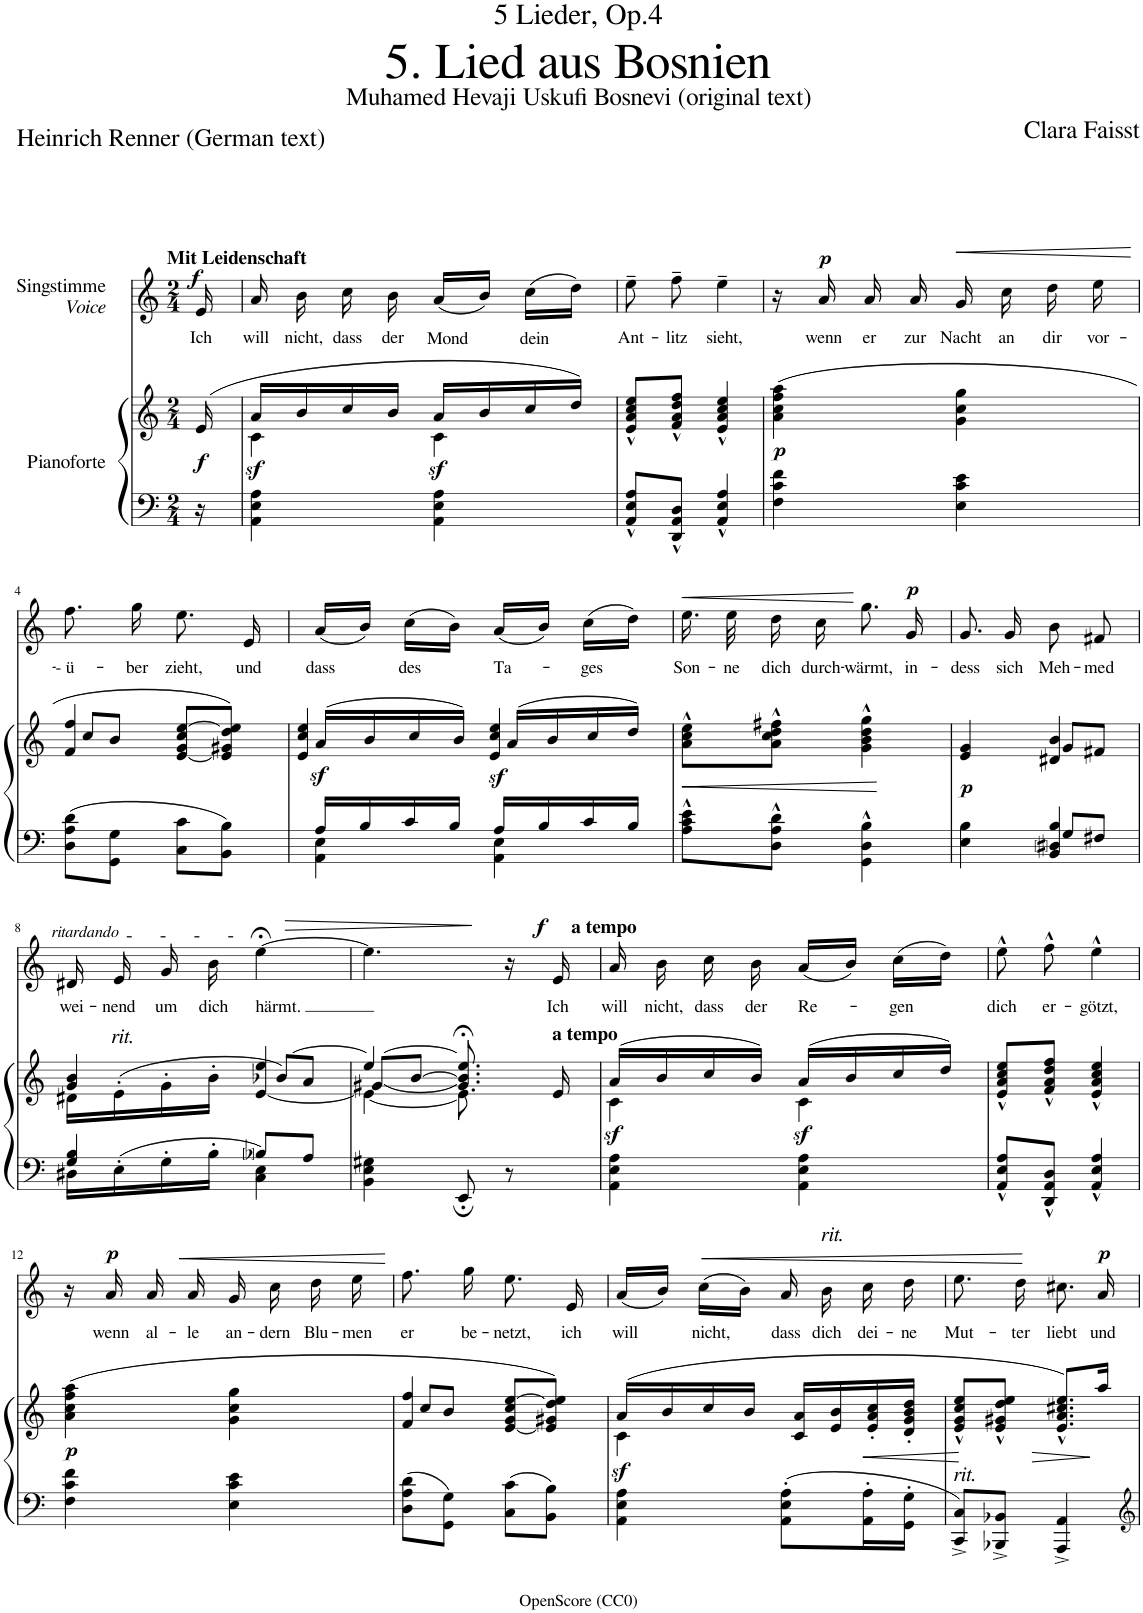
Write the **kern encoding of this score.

**kern	**kern	**dynam	**kern	**text	**dynam
*part2	*part2	*part2	*part1	*part1	*part1
*staff3	*staff2	*staff2/3	*staff1	*staff1	*staff1
*I"Pianoforte	*	*	*I"Singstimme Voice	*	*
*I'Pno	*	*	*	*	*
*clefF4	*clefG2	*	*clefG2	*	*
*k[]	*k[]	*	*k[]	*	*
*M2/4	*M2/4	*	*M2/4	*	*
=	=	=	=	=	=
!	!	!	!LO:TX:a:B:t=Mit Leidenschaft	!	!
!	!	!LO:DY:b	!	!LO:LY:b	!LO:DY:a
16r	(16e/	f	16e/	Ich	f
=1	=1	=1	=1	=1	=1
*	*^	*	*	*	*
!	!	!	!LO:DY:b	!	!LO:LY:b	!
4AA\ 4E\ 4A\	16a/LL	4c\	sf	16a/	will	.
!	!	!	!	!	!LO:LY:b	!
.	16b/	.	.	16b\	nicht,	.
!	!	!	!	!	!LO:LY:b	!
.	16cc/	.	.	16cc\	dass	.
!	!	!	!	!	!LO:LY:b	!
.	16b/JJ	.	.	16b\	der	.
!	!	!	!LO:DY:b	!	!LO:LY:b	!
4AA\ 4E\ 4A\	16a/LL	4c\	sf	(16a/LL	Mond	.
.	16b/	.	.	16b/JJ)	.	.
!	!	!	!	!	!LO:LY:b	!
.	16cc/	.	.	(16cc\LL	dein	.
.	16dd/JJ)	.	.	16dd\JJ)	.	.
*	*v	*v	*	*	*	*
=2	=2	=2	=2	=2	=2
!	!	!	!	!LO:LY:b	!
8AA/^^ 8E/^^ 8A/^^L	8e/^^ 8a/^^ 8cc/^^ 8ee/^^L	.	8ee~\	Ant-	.
!	!	!	!	!LO:LY:b	!
8DD/^^ 8AA/^^ 8D/^^J	8f/^^ 8a/^^ 8dd/^^ 8ff/^^J	.	8ff~\	-litz	.
!	!	!	!	!LO:LY:b	!
4AA/^^ 4E/^^ 4A/^^	4e/^^ 4a/^^ 4cc/^^ 4ee/^^	.	4ee~\	sieht,	.
=3	=3	=3	=3	=3	=3
!	!	!LO:DY:b	!	!	!
4F\ 4c\ 4f\	(4a\ 4cc\ 4ff\ 4aa\	p	16r	.	.
!	!	!	!	!LO:LY:b	!LO:DY:a
.	.	.	16a/	wenn	p
!	!	!	!	!LO:LY:b	!
.	.	.	16a/	er	.
!	!	!	!	!LO:LY:b	!
.	.	.	16a/	zur	.
!	!	!	!	!LO:LY:b	!LO:HP:b
4E\ 4c\ 4e\	4g\ 4cc\ 4gg\	.	16g/	Nacht	<
!	!	!	!	!LO:LY:b	!
.	.	.	16cc\	an	.
!	!	!	!	!LO:LY:b	!
.	.	.	16dd\	dir	.
!	!	!	!	!LO:LY:b	!
.	.	.	16ee\	vor-	.
.	.	.	.	.	[
!!LO:LB:g=z
=4	=4	=4	=4	=4	=4
*	*^	*	*	*	*
!	!	!	!	!	!LO:LY:b	!
8D\ 8A\ 8d\L	4f/ 4ff/	8cc/L	.	8.ff\	-- ü-	.
8GG\ 8G\J	.	8b/J	.	.	.	.
!	!	!	!	!	!LO:LY:b	!
.	.	.	.	16gg\	-ber	.
!	!	!	!	!	!LO:LY:b	!
8C\ 8c\L	[<8e/ 8g/ 8cc/ [8ee/L	4ryy	.	8.ee\	zieht,	.
8BB\ 8B\J	8e/] 8g#X/ 8dd/ 8ee/]J)	.	.	.	.	.
!	!	!	!	!	!LO:LY:b	!
.	.	.	.	16e/	und	.
=5	=5	=5	=5	=5	=5	=5
*^	*	*	*	*	*	*
!	!	!	!	!LO:DY:b	!	!LO:LY:b	!
16A/LL	4AA\ 4E\	4e/ 4cc/ 4ee/	(>16a/LL	sf	(16a/LL	dass	.
16B/	.	.	16b/	.	16b/JJ)	.	.
!	!	!	!	!	!	!LO:LY:b	!
16c/	.	.	16cc/	.	(16cc\LL	des	.
16B/JJ	.	.	16b/JJ)	.	16b\JJ)	.	.
!	!	!	!	!LO:DY:b	!	!LO:LY:b	!
16A/LL	4AA\ 4E\	4e/ 4cc/ 4ee/	(>16a/LL	sf	(16a/LL	Ta-	.
16B/	.	.	16b/	.	16b/JJ)	.	.
!	!	!	!	!	!	!LO:LY:b	!
16c/	.	.	16cc/	.	(16cc\LL	-ges	.
16B/JJ	.	.	16dd/JJ)	.	16dd\JJ)	.	.
*v	*v	*	*	*	*	*	*
=6	=6	=6	=6	=6	=6	=6
!	!	!	!LO:HP:b	!	!LO:LY:b	!LO:HP:b
*	*v	*v	*	*	*	*
8A\^^ 8c\^^ 8e\^^L	8a\^^ 8cc\^^ 8ee\^^L	<	16.ee\	Son-	<
!	!	!	!	!LO:LY:b	!
.	.	.	32ee\	-ne	.
!	!	!	!	!LO:LY:b	!
8D\^^ 8A\^^ 8d\^^J	8a\^^ 8cc\^^ 8dd\^^ 8ff#X\^^J	.	16dd\	dich	.
!	!	!	!	!LO:LY:b	!
.	.	.	16cc\	durch-	.
!	!	!	!	!LO:LY:b	!
4GG\^^ 4D\^^ 4B\^^	4g\^^ 4b\^^ 4dd\^^ 4gg\^^	[	8.gg\	-wärmt,	[
!	!	!	!	!LO:LY:b	!LO:DY:a
.	.	.	16g/	in-	p
=7	=7	=7	=7	=7	=7
*^	*^	*	*	*	*
!	!	!	!	!LO:DY:b	!	!LO:LY:b	!
4E\ 4B\	4ryy	4e/ 4g/	4ryy	p	8.g/	-dess	.
!	!	!	!	!	!	!LO:LY:b	!
.	.	.	.	.	16g/	sich	.
!	!	!	!	!	!	!LO:LY:b	!
4BB/ 4D#j/ 4B/	8G/L	4d#X/ 4b/	8g/L	.	8b\	Meh-	.
!	!	!	!	!	!	!LO:LY:b	!
.	8F#X/J	.	8f#X/J	.	8f#X/	-med	.
!!LO:LB:g=z
=8	=8	=8	=8	=8	=8	=8	=8
!	!	!	!	!	!LO:TX:a:t=ritardando	!	!
!	!	!	!	!	!	!LO:LY:b	!
4G/ 4B/	16D#X\LL	4g/ 4b/	16d#X\LL	.	16d#X/	wei-	.
!	!	!	!LO:TX:a:i:t=rit.	!	!	!	!
!	!	!	!	!	!	!LO:LY:b	!
.	(>16E'>\	.	(>16e'>\	.	16e/	-nend	.
!	!	!	!	!	!	!LO:LY:b	!
.	16G'>\	.	16g'>\	.	16g/	um	.
!	!	!	!	!	!	!LO:LY:b	!
.	16B'>\JJ	.	16b'>\JJ	.	16b\	dich	.
!	!	!	!	!	!	!LO:LY:b	!LO:HP:b
8B-j/L	4C\ 4E\	[<4e/ [4ee/	8b-X/L)	.	[4ee;<\	härmt.	>
8A/J	.	.	8a/J	.	.	.	.
*v	*v	*	*	*	*	*	*
=9	=9	=9	=9	=9	=9	=9
*	*	*^	*	*	*	*
4BB\ 4E\ 4G#X\	4ee/_	[<8g#X/L	4e\_	.	4.ee\]	.	.
.	.	[8b/J	.	.	.	.	.
8EE;/	8.g#/];< 8.b/];< 8.ee/];<	4ryy	8.e\]	.	.	.	.
8r	.	.	.	.	16r	.	]
!	!	!	!	!	!LO:TX:a:B:t=a tempo	!	!
!	!LO:TX:a:B:t=a tempo	!	!	!	!	!	!
!	!	!	!	!	!	!LO:LY:b	!LO:DY:a
.	16e/	.	16ryy	.	16e/	Ich	f
=10	=10	=10	=10	=10	=10	=10	=10
!	!	!	!	!LO:DY:b	!	!LO:LY:b	!
*	*	*v	*v	*	*	*	*
4AA\ 4E\ 4A\	16a/LL	4c\	sf	16a/	will	.
!	!	!	!	!	!LO:LY:b	!
.	16b/	.	.	16b\	nicht,	.
!	!	!	!	!	!LO:LY:b	!
.	16cc/	.	.	16cc\	dass	.
!	!	!	!	!	!LO:LY:b	!
.	16b/JJ)	.	.	16b\	der	.
!	!	!	!LO:DY:b	!	!LO:LY:b	!
4AA\ 4E\ 4A\	(16a/LL	4c\	sf	(16a/LL	Re-	.
.	16b/	.	.	16b/JJ)	.	.
!	!	!	!	!	!LO:LY:b	!
.	16cc/	.	.	(16cc\LL	-gen	.
.	16dd/JJ)	.	.	16dd\JJ)	.	.
*	*v	*v	*	*	*	*
=11	=11	=11	=11	=11	=11
!	!	!	!	!LO:LY:b	!
8AA/^^ 8E/^^ 8A/^^L	8e/^^ 8a/^^ 8cc/^^ 8ee/^^L	.	8ee^^\	dich	.
!	!	!	!	!LO:LY:b	!
8DD/^^ 8AA/^^ 8D/^^J	8f/^^ 8a/^^ 8dd/^^ 8ff/^^J	.	8ff^^\	er-	.
!	!	!	!	!LO:LY:b	!
4AA/^^ 4E/^^ 4A/^^	4e/^^ 4a/^^ 4cc/^^ 4ee/^^	.	4ee^^\	-götzt,	.
!!LO:LB:g=z
=12	=12	=12	=12	=12	=12
!	!	!LO:DY:b	!	!	!
4F\ 4c\ 4f\	(4a\ 4cc\ 4ff\ 4aa\	p	16r	.	.
!	!	!	!	!LO:LY:b	!LO:DY:a
.	.	.	16a/	wenn	p
!	!	!	!	!LO:LY:b	!
.	.	.	16a/	al-	.
!	!	!	!	!LO:LY:b	!LO:HP:b
.	.	.	16a/	-le	<
!	!	!	!	!LO:LY:b	!
4E\ 4c\ 4e\	4g\ 4cc\ 4gg\	.	16g/	an-	.
!	!	!	!	!LO:LY:b	!
.	.	.	16cc\	-dern	.
!	!	!	!	!LO:LY:b	!
.	.	.	16dd\	Blu-	.
!	!	!	!	!LO:LY:b	!
.	.	.	16ee\	-men	.
.	.	.	.	.	[
=13	=13	=13	=13	=13	=13
*	*^	*	*	*	*
!	!	!	!	!	!LO:LY:b	!
8D\ 8A\ 8d\L	4f/ 4ff/	8cc/L	.	8.ff\	er	.
8GG\ 8G\J	.	8b/J	.	.	.	.
!	!	!	!	!	!LO:LY:b	!
.	.	.	.	16gg\	be-	.
!	!	!	!	!	!LO:LY:b	!
8C\ 8c\L	[<8e/ 8g/ 8cc/ [8ee/L	4ryy	.	8.ee\	-netzt,	.
8BB\ 8B\J	8e/] 8g#X/ 8dd/ 8ee/]J)	.	.	.	.	.
!	!	!	!	!	!LO:LY:b	!
.	.	.	.	16e/	ich	.
=14	=14	=14	=14	=14	=14	=14
!	!	!	!LO:DY:b	!	!LO:LY:b	!
4AA\ 4E\ 4A\	(16a/LL	4c\	sf	(16a/LL	will	.
.	16b/	.	.	16b/JJ)	.	.
!	!	!	!	!	!LO:LY:b	!LO:HP:b
.	16cc/	.	.	(16cc\LL	nicht,	<
.	16b/JJ	.	.	16b\JJ)	.	.
!	!	!	!	!	!LO:LY:b	!
8AA\' 8E\' 8A\'L	16c/ 16a/LL	4ryy	.	16a/	dass	.
!	!	!	!	!LO:TX:a:i:t=rit.	!	!
!	!	!	!	!	!LO:LY:b	!
.	16e/ 16b/	.	.	16b\	dich	.
!	!	!	!LO:HP:b	!	!LO:LY:b	!
16AA\' 16A\'L	16e/'< 16a/'< 16cc/'<	.	<	16cc\	dei-	.
!	!	!	!	!	!LO:LY:b	!
16GG\' 16G\'JJ	16d/'< 16g/'< 16b/'< 16dd/'<JJ	.	.	16dd\	-ne	.
*	*v	*v	*	*	*	*
.	.	[	.	.	.
=15	=15	=15	=15	=15	=15
!	!LO:TX:b:i:t=rit.	!	!	!	!
!	!	!	!	!LO:LY:b	!
8CC/^ 8C/^L	8e/^^ 8g/^^ 8cc/^^ 8ee/^^L	.	8.ee\	Mut-	.
8BBB-X/^ 8BB-X/^J	8e/^^ 8g#X/^^ 8dd/^^ 8ee/^^J	.	.	.	.
!	!	!	!	!LO:LY:b	!
.	.	.	16dd\	-ter	[
!	!	!LO:HP:b	!	!LO:LY:b	!
4AAA/^ 4AA/^	8.e/^^ 8.a/^^ 8.cc#X/^^ 8.ee/^^L)	>	8.cc#X\	liebt	.
!	!	!	!	!LO:LY:b	!LO:DY:a
.	16aa/Jk	]	16a/	und	p
=	=	=	=	=	=
*-	*-	*-	*-	*-	*-
